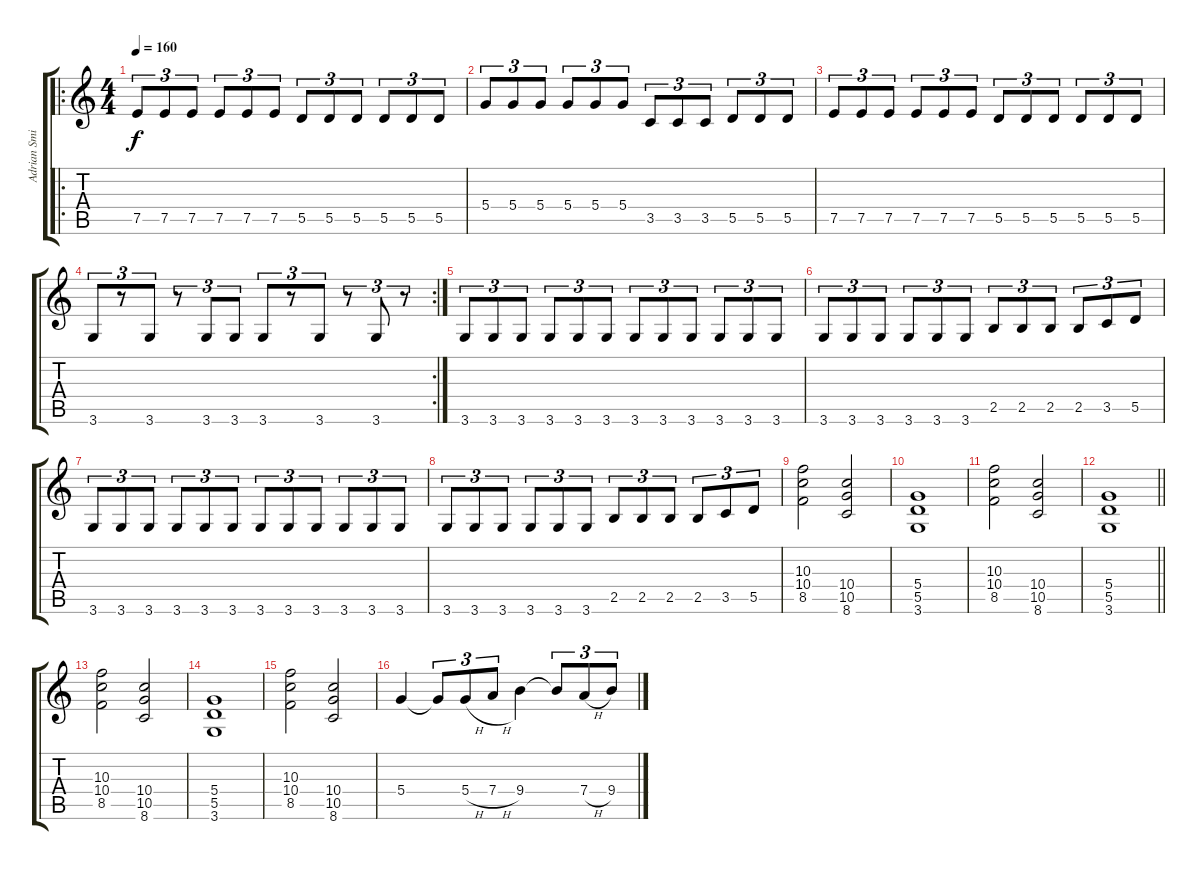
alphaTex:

\track ("Adrian Smith" "Adrian Smi") {instrument distortionguitar}
\staff {score tabs}
\tuning (E4 B3 G3 D3 A2 E2) {hide}
\ro
\ts (4 4)
\tempo 160
\clef g2
\ks c
7.5.8{tu (3 2) dy f} 7.5.8{tu (3 2)} 7.5.8{tu (3 2)} 7.5.8{tu (3 2)} 7.5.8{tu (3 2)} 7.5.8{tu (3 2)} 5.5.8{tu (3 2)} 5.5.8{tu (3 2)} 5.5.8{tu (3 2)} 5.5.8{tu (3 2)} 5.5.8{tu (3 2)} 5.5.8{tu (3 2)} |
5.4.8{tu (3 2)} 5.4.8{tu (3 2)} 5.4.8{tu (3 2)} 5.4.8{tu (3 2)} 5.4.8{tu (3 2)} 5.4.8{tu (3 2)} 3.5.8{tu (3 2)} 3.5.8{tu (3 2)} 3.5.8{tu (3 2)} 5.5.8{tu (3 2)} 5.5.8{tu (3 2)} 5.5.8{tu (3 2)} |
7.5.8{tu (3 2)} 7.5.8{tu (3 2)} 7.5.8{tu (3 2)} 7.5.8{tu (3 2)} 7.5.8{tu (3 2)} 7.5.8{tu (3 2)} 5.5.8{tu (3 2)} 5.5.8{tu (3 2)} 5.5.8{tu (3 2)} 5.5.8{tu (3 2)} 5.5.8{tu (3 2)} 5.5.8{tu (3 2)} |
\rc 2
3.6.8{tu (3 2)} r.8{tu (3 2)} 3.6.8{tu (3 2)} r.8{tu (3 2)} 3.6.8{tu (3 2)} 3.6.8{tu (3 2)} 3.6.8{tu (3 2)} r.8{tu (3 2)} 3.6.8{tu (3 2)} r.8{tu (3 2)} 3.6.8{tu (3 2)} r.8{tu (3 2)} |
3.6.8{tu (3 2)} 3.6.8{tu (3 2)} 3.6.8{tu (3 2)} 3.6.8{tu (3 2)} 3.6.8{tu (3 2)} 3.6.8{tu (3 2)} 3.6.8{tu (3 2)} 3.6.8{tu (3 2)} 3.6.8{tu (3 2)} 3.6.8{tu (3 2)} 3.6.8{tu (3 2)} 3.6.8{tu (3 2)} |
3.6.8{tu (3 2)} 3.6.8{tu (3 2)} 3.6.8{tu (3 2)} 3.6.8{tu (3 2)} 3.6.8{tu (3 2)} 3.6.8{tu (3 2)} 2.5.8{tu (3 2)} 2.5.8{tu (3 2)} 2.5.8{tu (3 2)} 2.5.8{tu (3 2)} 3.5.8{tu (3 2)} 5.5.8{tu (3 2)} |
3.6.8{tu (3 2)} 3.6.8{tu (3 2)} 3.6.8{tu (3 2)} 3.6.8{tu (3 2)} 3.6.8{tu (3 2)} 3.6.8{tu (3 2)} 3.6.8{tu (3 2)} 3.6.8{tu (3 2)} 3.6.8{tu (3 2)} 3.6.8{tu (3 2)} 3.6.8{tu (3 2)} 3.6.8{tu (3 2)} |
3.6.8{tu (3 2)} 3.6.8{tu (3 2)} 3.6.8{tu (3 2)} 3.6.8{tu (3 2)} 3.6.8{tu (3 2)} 3.6.8{tu (3 2)} 2.5.8{tu (3 2)} 2.5.8{tu (3 2)} 2.5.8{tu (3 2)} 2.5.8{tu (3 2)} 3.5.8{tu (3 2)} 5.5.8{tu (3 2)} |
(10.3 10.4 8.5).2 (10.4 10.5 8.6).2 |
(5.4 5.5 3.6).1 |
(10.3 10.4 8.5).2 (10.4 10.5 8.6).2 |
\barLineRight lightlight
(5.4 5.5 3.6).1 |
(10.3 10.4 8.5).2 (10.4 10.5 8.6).2 |
(5.4 5.5 3.6).1 |
(10.3 10.4 8.5).2 (10.4 10.5 8.6).2 |
5.4.4 5.4{t}.8{tu (3 2)} 5.4{h}.8{tu (3 2)} 7.4{h}.8{tu (3 2)} 9.4.4 9.4{t}.8{tu (3 2)} 7.4{h}.8{tu (3 2)} 9.4.8{tu (3 2)}
